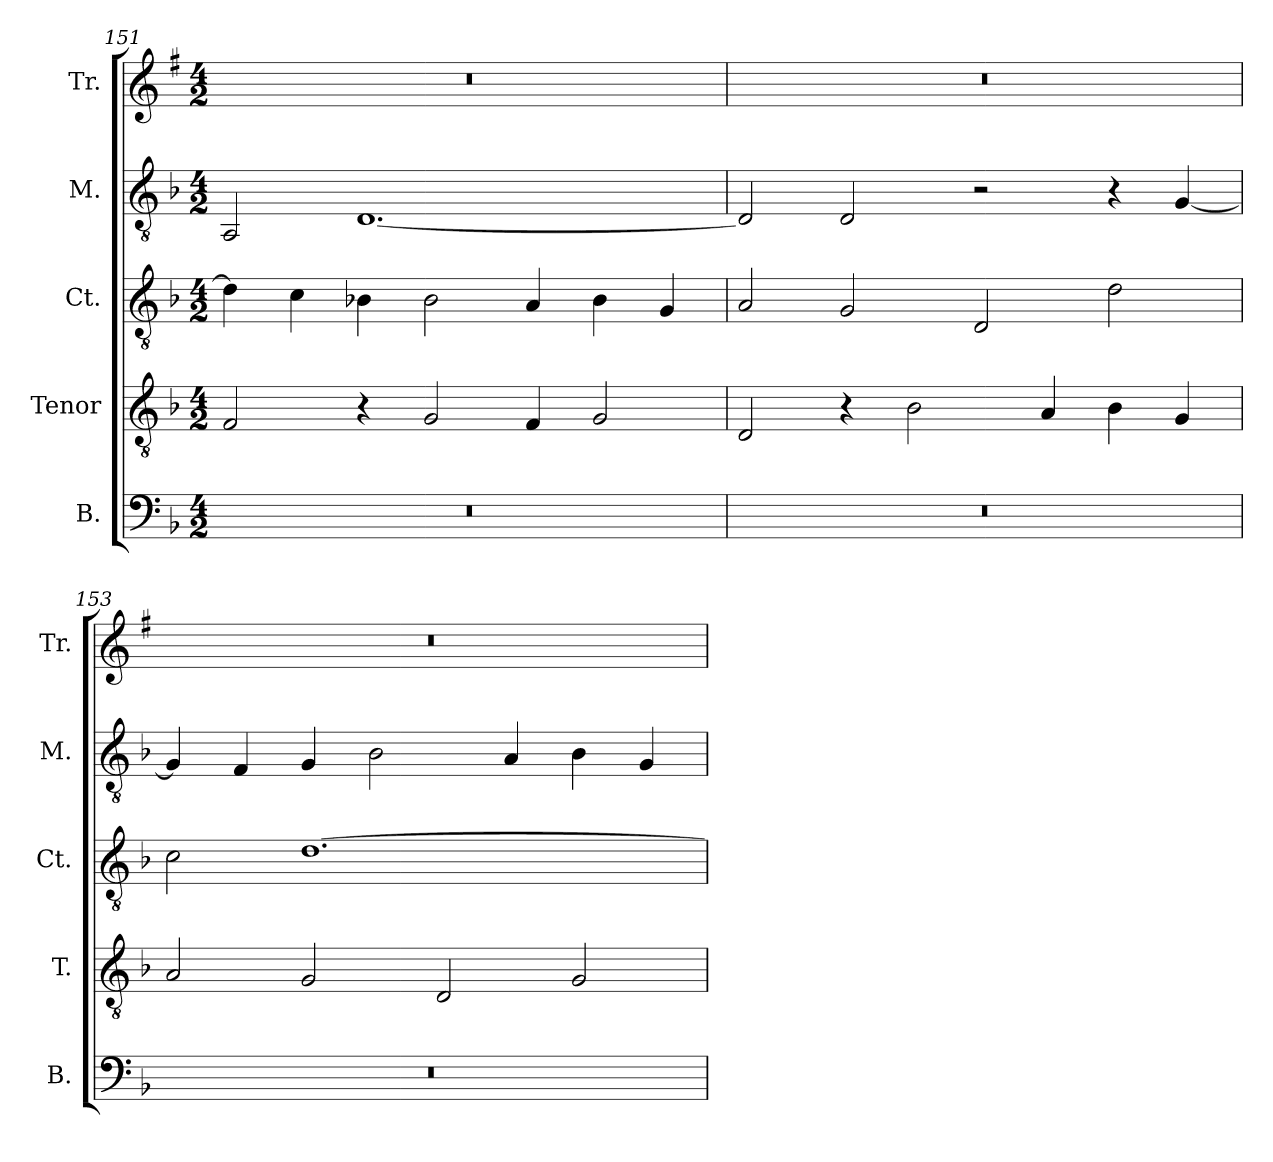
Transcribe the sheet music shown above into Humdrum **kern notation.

**kern	**kern	**kern	**kern	**kern
*part5	*part4	*part3	*part2	*part1
*staff5	*staff4	*staff3	*staff2	*staff1
*I"B.	*I"Tenor	*I"Ct.	*I"M.	*I"Tr.
*I'B.	*I'T.	*I'Ct.	*I'M.	*I'Tr.
*clefF4	*clefGv2	*clefGv2	*clefGv2	*clefG2
*	*	*	*	*ITrd1c2
*k[b-]	*k[b-]	*k[b-]	*k[b-]	*k[b-]
*F:	*F:	*F:	*F:	*F:
*M4/2	*M4/2	*M4/2	*M4/2	*M4/2
=151	=151	=151	=151	=151
0r	2F/	4d\]	2AA/	0r
.	.	4c\	.	.
.	4r	4B-X\	[<1.D	.
.	2G/	2B-\	.	.
.	4F/	4A/	.	.
.	2G/	4B-\	.	.
.	.	4G/	.	.
=152	=152	=152	=152	=152
0r	2D/	2A/	2D/]	0r
.	4r	2G/	2D/	.
.	2B-\	.	.	.
.	.	2D/	2r	.
.	4A/	.	.	.
.	4B-\	2d\	4r	.
.	4G/	.	[<4G/	.
=153	=153	=153	=153	=153
0r	2A/	2c\	4G/]	0r
.	.	.	4F/	.
.	2G/	[>1.d	4G/	.
.	.	.	2B-\	.
.	2D/	.	.	.
.	.	.	4A/	.
.	2G/	.	4B-\	.
.	.	.	4G/	.
=	=	=	=	=
*-	*-	*-	*-	*-
